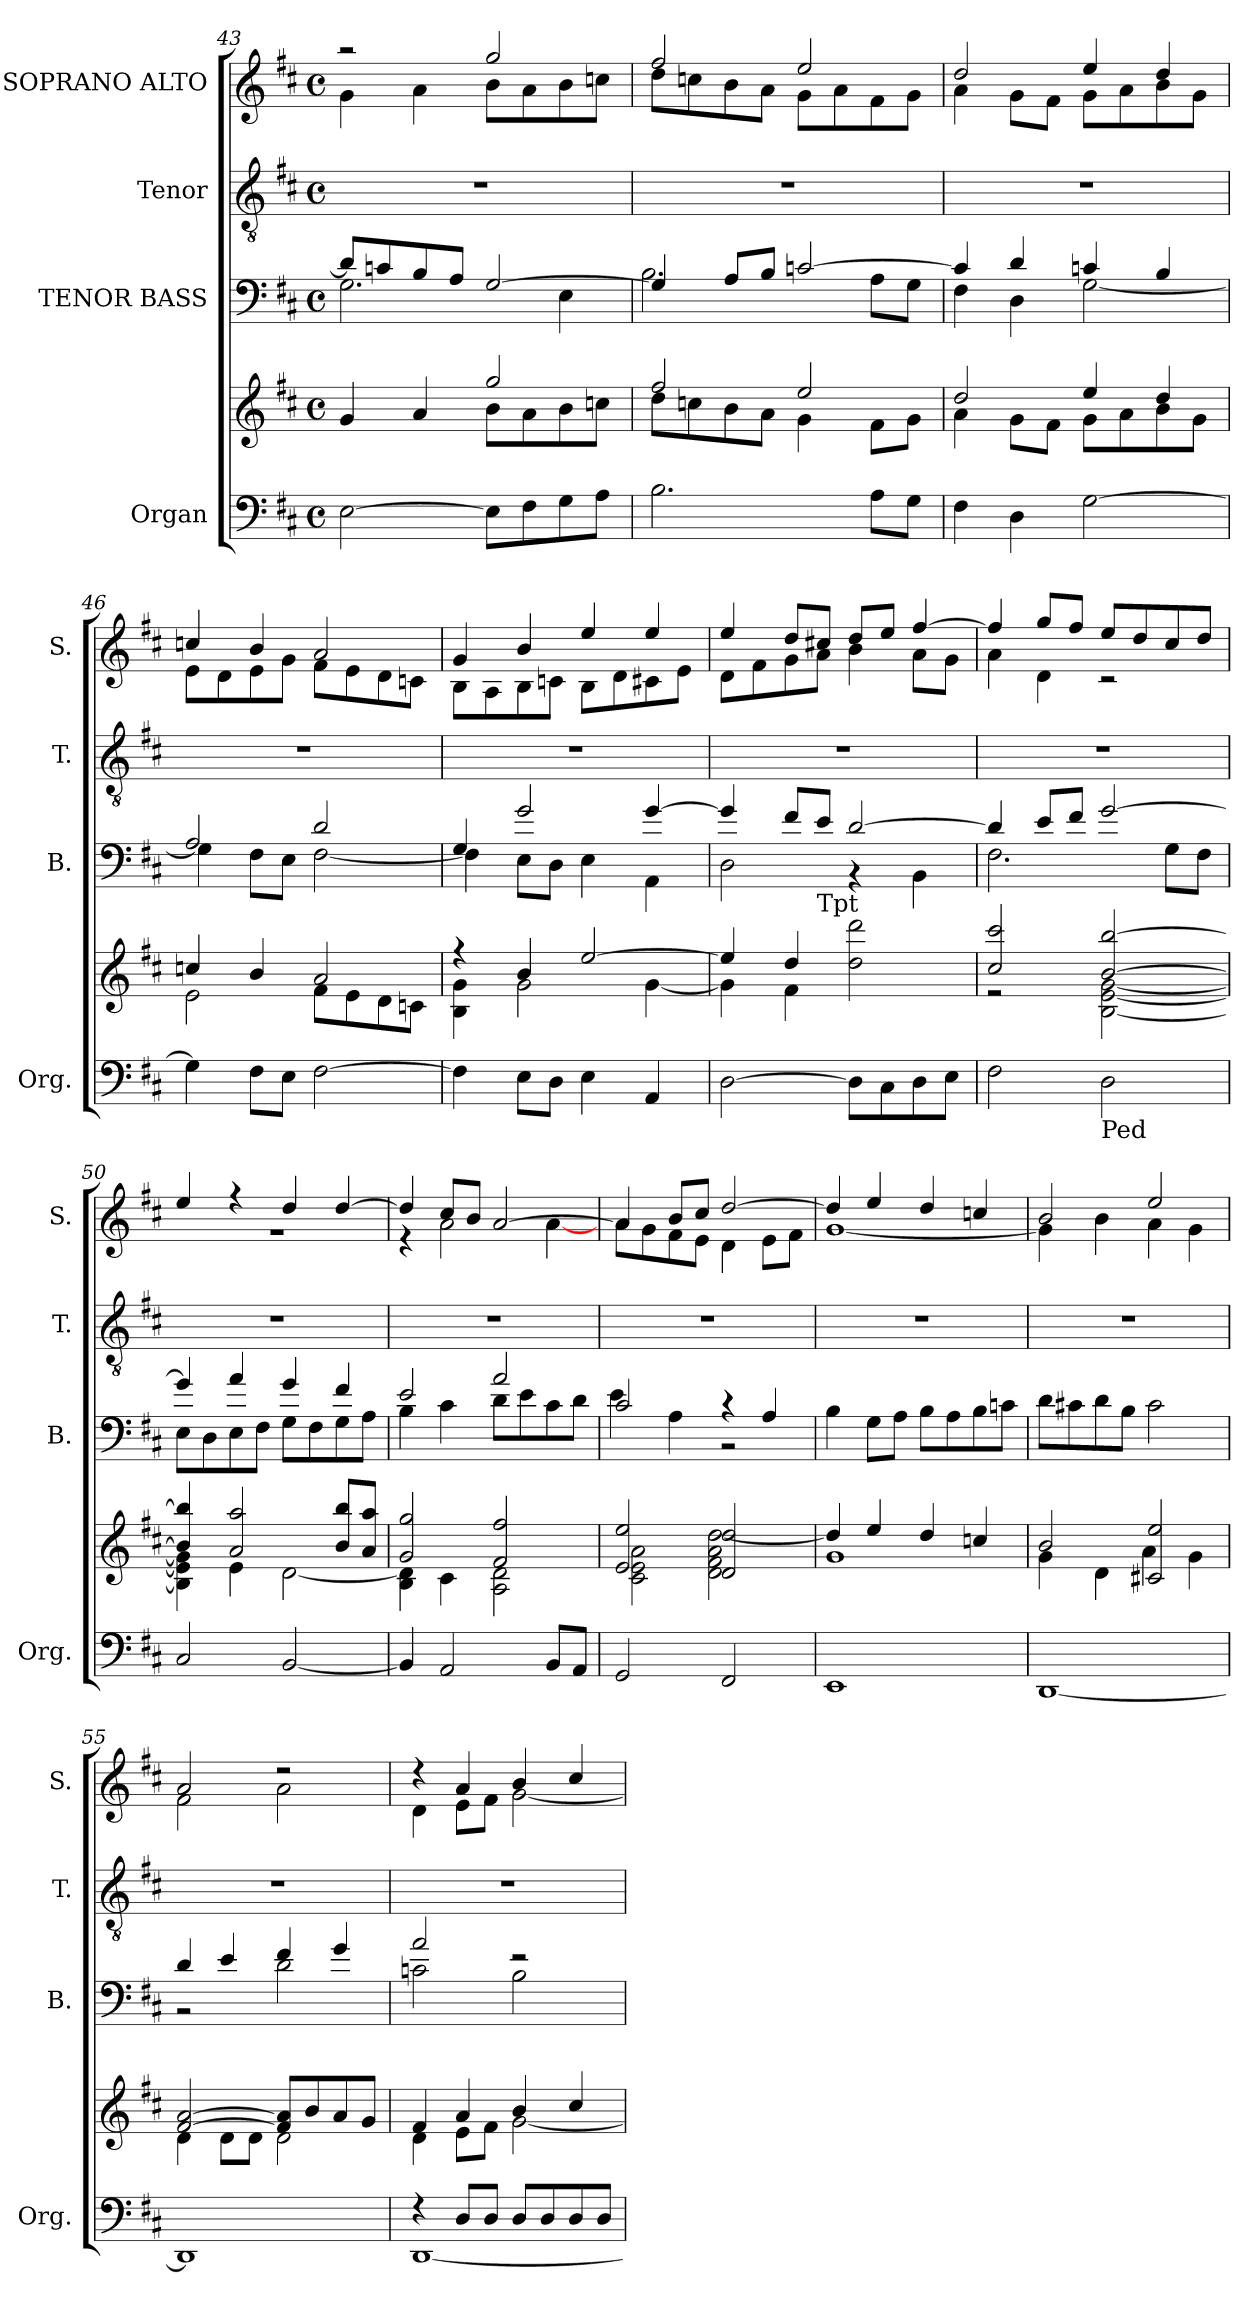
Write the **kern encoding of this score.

**kern	**kern	**kern	**kern	**kern
*part4	*part4	*part3	*part2	*part1
*staff5	*staff4	*staff3	*staff2	*staff1
*I"Organ	*	*I"TENOR BASS	*I"Tenor	*I"SOPRANO ALTO
*I'Org.	*	*I'B.	*I'T.	*I'S.
*clefF4	*clefG2	*clefF4	*clefGv2	*clefG2
*	*	*	*ITrd7c12	*
*k[f#c#]	*k[f#c#]	*k[f#c#]	*k[f#c#]	*k[f#c#]
*D:	*D:	*D:	*D:	*D:
*M4/4	*M4/4	*M4/4	*M4/4	*M4/4
*met(c)	*met(c)	*met(c)	*met(c)	*met(c)
=43	=43	=43	=43	=43
*	*^	*^	*	*^
[2Ei\	4gi/	2ryy	8di/L]	2.Gi\	1r	2r	4gi\
.	.	.	8cni/	.	.	.	.
.	4ai/	.	8Bi/	.	.	.	4ai\
.	.	.	8Ai/J	.	.	.	.
8Ei\L]	2ggi/	8bi\L	[2Gi/	.	.	2ggi/	8bi\L
8F#i\	.	8ai\	.	.	.	.	8ai\
8Gi\	.	8bi\	.	4Ei\	.	.	8bi\
8Ai\J	.	8ccni\J	.	.	.	.	8ccni\J
=44	=44	=44	=44	=44	=44	=44	=44
2.Bi\	2ff#i/	8ddi\L	4Gi/]	2.Bi\	1r	2ff#i/	8ddi\L
.	.	8ccni\	.	.	.	.	8ccni\
.	.	8bi\	8Ai/L	.	.	.	8bi\
.	.	8ai\J	8Bi/J	.	.	.	8ai\J
.	2eei/	4gi\	[2cni/	.	.	2eei/	8gi\L
.	.	.	.	.	.	.	8ai\
8Ai\L	.	8f#i\L	.	8Ai\L	.	.	8f#i\
8Gi\J	.	8gi\J	.	8Gi\J	.	.	8gi\J
=45	=45	=45	=45	=45	=45	=45	=45
4F#i\	2ddi/	4ai\	4ci/]	4F#i\	1r	2ddi/	4ai\
4Di\	.	8gi\L	4di/	4Di\	.	.	8gi\L
.	.	8f#i\J	.	.	.	.	8f#i\J
[2Gi\	4eei/	8gi\L	4cni/	[2Gi\	.	4eei/	8gi\L
.	.	8ai\	.	.	.	.	8ai\
.	4ddi/	8bi\	4Bi/	.	.	4ddi/	8bi\
.	.	8gi\J	.	.	.	.	8gi\J
=46	=46	=46	=46	=46	=46	=46	=46
4Gi\]	4ccni/	2ei\	2Ai/	4Gi\]	1r	4ccni/	8ei\L
.	.	.	.	.	.	.	8di\
8F#i\L	4bi/	.	.	8F#i\L	.	4bi/	8ei\
8Ei\J	.	.	.	8Ei\J	.	.	8gi\J
[2F#i\	2ai/	8f#i\L	2di/	[2F#i\	.	2ai/	8f#i\L
.	.	8ei\	.	.	.	.	8ei\
.	.	8di\	.	.	.	.	8di\
.	.	8cni\J	.	.	.	.	8cni\J
!!LO:PB:g=z	!!
=47	=47	=47	=47	=47	=47	=47	=47
4F#i\]	4r	4Bi\ 4gi	4Gi/	4F#i\]	1r	4gi/	8Bi\L
.	.	.	.	.	.	.	8Ai\
8Ei\L	4bi/	2gi\	2gi/	8Ei\L	.	4bi/	8Bi\
8Di\J	.	.	.	8Di\J	.	.	8cni\J
4Ei\	[2eei/	.	.	4Ei\	.	4eei/	8Bi\L
.	.	.	.	.	.	.	8di\
4AAi/	.	[4gi\	[4gi/	4AAi\	.	4eei/	8c#Xi\
.	.	.	.	.	.	.	8ei\J
=48	=48	=48	=48	=48	=48	=48	=48
*	*	*^	*	*	*	*	*
[2Di\	4eei/]	4gi\]	4.ryy	4gi/]	2Di\	1r	4eei/	8di\L
.	.	.	.	.	.	.	.	8f#i\
.	4ddi/	4f#i\	.	8f#i/L	.	.	8ddi/L	8gi\
!	!	!	!LO:TX:a:t=Tpt	!	!	!	!	!
.	.	.	2ryy	8ei/J	.	.	8cc#Xi/J	8ai\J
8Di\L]	2ddi\ 2dddi	2ryy	.	[2di/	4r	.	8ddi/L	4bi\
8C#i\	.	.	.	.	.	.	8eei/J	.
8Di\	.	.	.	.	4BBi\	.	[4ff#i/	8ai\L
8Ei\J	.	.	8ryy	.	.	.	.	8gi\J
*	*	*v	*v	*	*	*	*	*
=49	=49	=49	=49	=49	=49	=49	=49
2F#i\	2cc#i/ 2ccc#i	2r	4di/]	2.F#i\	1r	4ff#i/]	4ai\
.	.	.	8ei/L	.	.	8ggi/L	4di\
.	.	.	8f#i/J	.	.	8ff#i/J	.
!LO:TX:b:t=Ped	!	!	!	!	!	!	!
2Di\	[2bi/ [2bbi	[2Bi\ [2ei [2gi	[2gi/	.	.	8eei/L	2r
.	.	.	.	.	.	8ddi/	.
.	.	.	.	8Gi\L	.	8cc#i/	.
.	.	.	.	8F#i\J	.	8ddi/J	.
=50	=50	=50	=50	=50	=50	=50	=50
2C#i/	4bi/] 4bbi]	4Bi\] 4ei] 4gi]	4gi/]	8Ei\L	1r	4eei/	1r
.	.	.	.	8Di\	.	.	.
.	2ai/ 2aai	4ei\	4ai/	8Ei\	.	4r	.
.	.	.	.	8F#i\J	.	.	.
[2BBi/	.	[2di\	4gi/	8Gi\L	.	4ddi/	.
.	.	.	.	8F#i\	.	.	.
.	8bi/ 8bbiL	.	4f#i/	8Gi\	.	[4ddi/	.
.	8ai/ 8aaiJ	.	.	8Ai\J	.	.	.
=51	=51	=51	=51	=51	=51	=51	=51
4BBi/]	2gi/ 2ggi	4Bi\ 4di]	2ei/	4Bi\	1r	4ddi/]	4r
2AAi/	.	4c#i\	.	4c#i\	.	8cc#i/L	2ai\
.	.	.	.	.	.	8bi/J	.
.	2f#i/ 2ff#i	2Ai\ 2di	2ai/	8di\L	.	[2ai/	.
.	.	.	.	8ei\	.	.	.
8BBi/L	.	.	.	8c#i\	.	.	[4ai\
8AAi/J	.	.	.	8di\J	.	.	.
!!LO:LB:g=z	!!
=52	=52	=52	=52	=52	=52	=52	=52
2GGi/	2ei/ 2eei	2c#i\ 2ei 2ai	2c#i/	4ei\	1r	4ai/]	8ai\L
.	.	.	.	.	.	.	8gi\
.	.	.	.	4Ai\	.	8bi/L	8f#i\
.	.	.	.	.	.	8cc#i/J	8ei\J
2FF#i/	2di/ 2ddi	2di\ 2f#i 2ai [2ddi	4r	2r	.	[2ddi/	4di\
.	.	.	4Ai/	.	.	.	8ei\L
.	.	.	.	.	.	.	8f#i\J
*	*	*	*v	*v	*	*	*
=53	=53	=53	=53	=53	=53	=53
1EEi	4ddi/]	1gi	4Bi\	1r	4ddi/]	[1gi
.	4eei/	.	8Gi\L	.	4eei/	.
.	.	.	8Ai\J	.	.	.
.	4ddi/	.	8Bi\L	.	4ddi/	.
.	.	.	8Ai\	.	.	.
.	4ccni/	.	8Bi\	.	4ccni/	.
.	.	.	8cni\J	.	.	.
=54	=54	=54	=54	=54	=54	=54
[1DDi	2bi/	4gi\	8di\L	1r	2bi/	4gi\]
.	.	.	8c#Xi\	.	.	.
.	.	4di\	8di\	.	.	4bi\
.	.	.	8Bi\J	.	.	.
.	2c#Xi/ 2eei	4ai\	2c#i\	.	2eei/	4ai\
.	.	4gi\	.	.	.	4gi\
=55	=55	=55	=55	=55	=55	=55
*	*	*	*^	*	*	*
1DDi]	[2f#i/ [2ai	4di\	4di/	2r	1r	2ai/	2f#i\
.	.	8di\L	4ei/	.	.	.	.
.	.	8di\J	.	.	.	.	.
.	8f#i/] 8ai]L	2di\	4f#i/	2di\	.	2r	2ai\
.	8bi/	.	.	.	.	.	.
.	8ai/	.	4gi/	.	.	.	.
.	8gi/J	.	.	.	.	.	.
=56	=56	=56	=56	=56	=56	=56	=56
*^	*	*	*	*	*	*	*
4r	[1DDi	4f#i/	4di\	2ai/	2cni\	1r	4r	4di\
8Di/L	.	4ai/	8ei\L	.	.	.	4ai/	8ei\L
8Di/J	.	.	8f#i\J	.	.	.	.	8f#i\J
8Di/L	.	4bi/	[2gi\	2r	2Bi\	.	4bi/	[2gi\
8Di/	.	.	.	.	.	.	.	.
8Di/	.	4cc#i/	.	.	.	.	4cc#i/	.
8Di/J	.	.	.	.	.	.	.	.
*v	*v	*	*	*v	*v	*	*v	*v
*	*v	*v	*	*	*
=	=	=	=	=
*-	*-	*-	*-	*-
